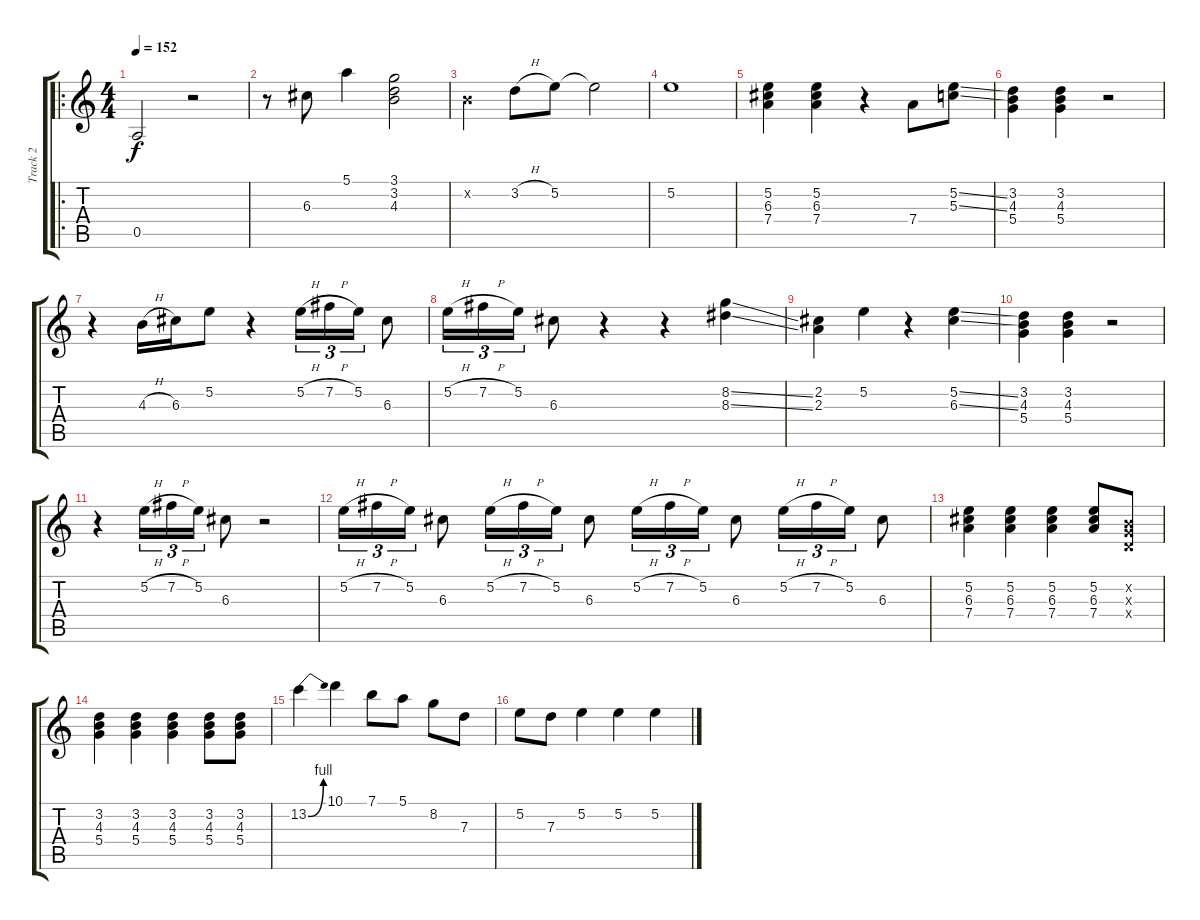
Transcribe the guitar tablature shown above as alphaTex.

\track ("Track 2" "Track 2") {instrument electricguitarclean}
\staff {score tabs}
\tuning (E4 B3 G3 D3 A2 E2) {hide}
\ro
\ts (4 4)
\tempo 152
\clef g2
\ks c
0.5.2{dy f} r.2 |
r.8 6.3.8 5.1.4 (3.1 3.2 4.3).2 |
0.2{x}.4 3.2{h}.8 5.2.8 5.2{t}.2 |
5.2.1 |
(5.2 6.3 7.4).4 (5.2 6.3 7.4).4 r.4 7.4.8 (5.2{ss} 5.3{ss}).8 |
(3.2 4.3 5.4).4 (3.2 4.3 5.4).4 r.2 |
r.4 4.3{h}.16 6.3.16 5.2.8 r.4 5.2{h}.16{tu (3 2)} 7.2{h}.16{tu (3 2)} 5.2.16{tu (3 2)} 6.3.8 |
5.2{h}.16{tu (3 2)} 7.2{h}.16{tu (3 2)} 5.2.16{tu (3 2)} 6.3.8 r.4 r.4 (8.2{ss} 8.3{ss}).4 |
(2.2 2.3).4 5.2.4 r.4 (5.2{ss} 6.3{ss}).4 |
(3.2 4.3 5.4).4 (3.2 4.3 5.4).4 r.2 |
r.4 5.2{h}.16{tu (3 2)} 7.2{h}.16{tu (3 2)} 5.2.16{tu (3 2)} 6.3.8 r.2 |
5.2{h}.16{tu (3 2)} 7.2{h}.16{tu (3 2)} 5.2.16{tu (3 2)} 6.3.8 5.2{h}.16{tu (3 2)} 7.2{h}.16{tu (3 2)} 5.2.16{tu (3 2)} 6.3.8 5.2{h}.16{tu (3 2)} 7.2{h}.16{tu (3 2)} 5.2.16{tu (3 2)} 6.3.8 5.2{h}.16{tu (3 2)} 7.2{h}.16{tu (3 2)} 5.2.16{tu (3 2)} 6.3.8 |
(5.2 6.3 7.4).4 (5.2 6.3 7.4).4 (5.2 6.3 7.4).4 (5.2 6.3 7.4).8 (0.2{x} 0.3{x} 0.4{x}).8 |
(3.2 4.3 5.4).4 (3.2 4.3 5.4).4 (3.2 4.3 5.4).4 (3.2 4.3 5.4).8 (3.2 4.3 5.4).8 |
13.2{be (bend 0 0 60 4)}.4 10.1.4 7.1.8 5.1.8 8.2.8 7.3.8 |
5.2.8 7.3.8 5.2.4 5.2.4 5.2.4
